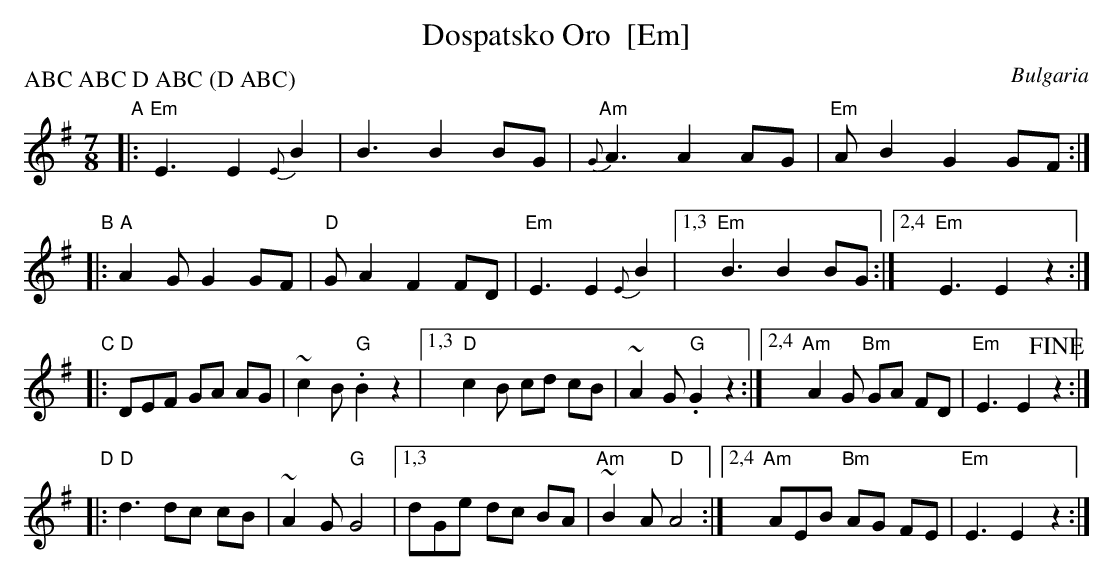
X:1
T: Dospatsko Oro  [Em]
O: Bulgaria
L: 1/8
M: 7/8
P: ABC ABC D ABC (D ABC)
K: Em
"A"\
|: "Em"E3 E2 {E}B2 | B3 B2 BG | "Am"{G}A3 A2 AG | "Em"AB2 G2 GF :|
"B"\
|: "A"A2G G2 GF | "D"GA2 F2 FD | "Em"E3 E2 {E}B2 |[1,3 "Em"B3 B2 BG :|[2,4 "Em"E3 E2 z2 :|
"C"\
|: "D"DEF GA AG | ~c2 B "G".B2 z2 |[1,3 "D"c2B cd cB | ~A2G "G".G2 z2 :|[2,4 "Am"A2G "Bm"GA FD | "Em"E3 E2 !fine!z2 :|
"D"\
|: "D"d3 dc cB | ~A2G "G"G4 |[1,3 dGe dc BA | "Am"~B2A "D"A4 :|[2,4 "Am"AEB "Bm"AG FE | "Em"E3 E2 z2 :|
